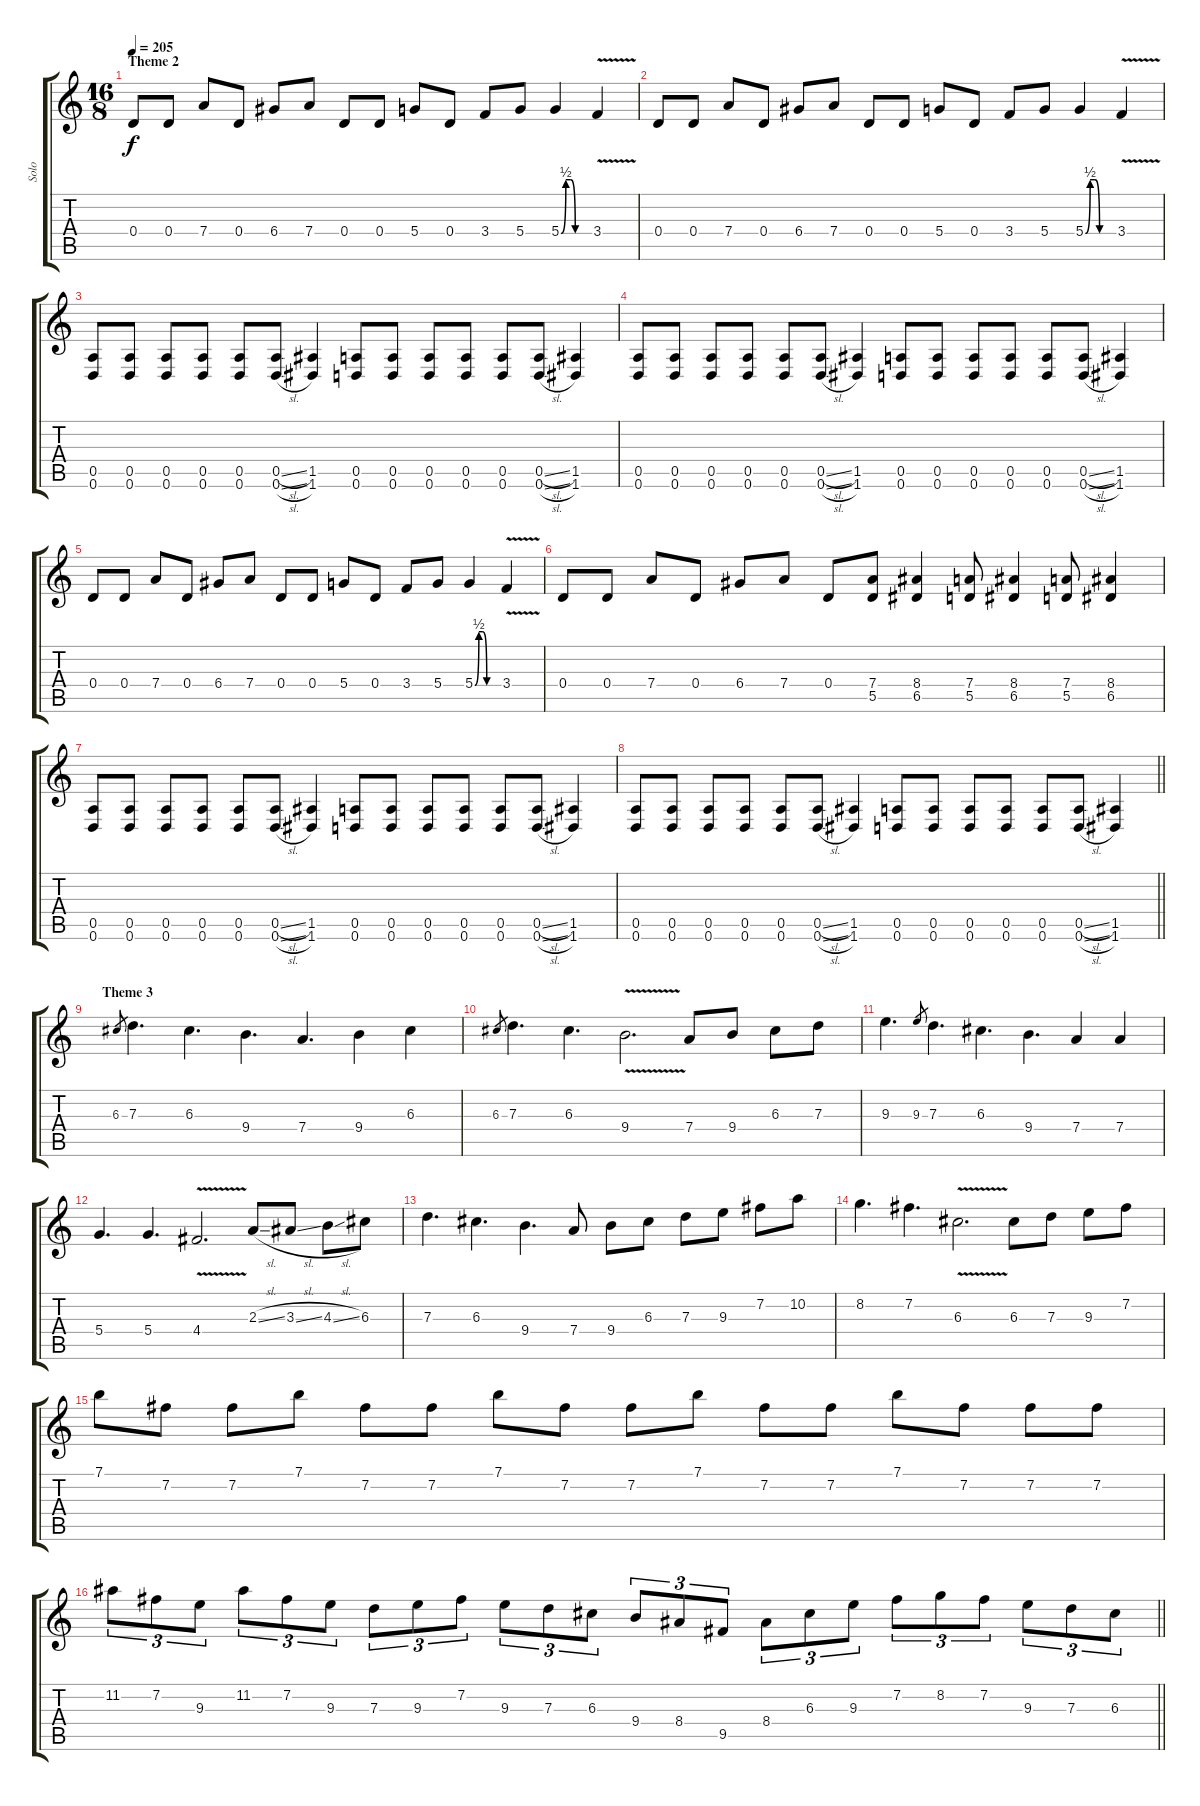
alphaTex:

\track ("Solo" "Solo") {instrument distortionguitar}
\staff {score tabs}
\tuning (E4 B3 G3 D3 A2 D2) {hide}
\ts (16 8)
\section ("" "Theme 2")
\tempo 205
\clef g2
\ks c
0.4.8{dy f} 0.4.8 7.4.8 0.4.8 6.4.8 7.4.8 0.4.8 0.4.8 5.4.8 0.4.8 3.4.8 5.4.8 5.4{be (custom 0 0 10 2 20 2 30 0 60 0)}.4 3.4{v}.4 |
0.4.8 0.4.8 7.4.8 0.4.8 6.4.8 7.4.8 0.4.8 0.4.8 5.4.8 0.4.8 3.4.8 5.4.8 5.4{be (custom 0 0 10 2 20 2 30 0 60 0)}.4 3.4{v}.4 |
(0.5 0.6).8 (0.5 0.6).8 (0.5 0.6).8 (0.5 0.6).8 (0.5 0.6).8 (0.5{sl} 0.6{sl}).8 (1.5 1.6).4 (0.5 0.6).8 (0.5 0.6).8 (0.5 0.6).8 (0.5 0.6).8 (0.5 0.6).8 (0.5{sl} 0.6{sl}).8 (1.5 1.6).4 |
(0.5 0.6).8 (0.5 0.6).8 (0.5 0.6).8 (0.5 0.6).8 (0.5 0.6).8 (0.5{sl} 0.6{sl}).8 (1.5 1.6).4 (0.5 0.6).8 (0.5 0.6).8 (0.5 0.6).8 (0.5 0.6).8 (0.5 0.6).8 (0.5{sl} 0.6{sl}).8 (1.5 1.6).4 |
0.4.8 0.4.8 7.4.8 0.4.8 6.4.8 7.4.8 0.4.8 0.4.8 5.4.8 0.4.8 3.4.8 5.4.8 5.4{be (custom 0 0 10 2 20 2 30 0 60 0)}.4 3.4{v}.4 |
0.4.8 0.4.8 7.4.8 0.4.8 6.4.8 7.4.8 0.4.8 (7.4 5.5).8 (8.4 6.5).4 (7.4 5.5).8 (8.4 6.5).4 (7.4 5.5).8 (8.4 6.5).4 |
(0.5 0.6).8 (0.5 0.6).8 (0.5 0.6).8 (0.5 0.6).8 (0.5 0.6).8 (0.5{sl} 0.6{sl}).8 (1.5 1.6).4 (0.5 0.6).8 (0.5 0.6).8 (0.5 0.6).8 (0.5 0.6).8 (0.5 0.6).8 (0.5{sl} 0.6{sl}).8 (1.5 1.6).4 |
\barLineRight lightlight
(0.5 0.6).8 (0.5 0.6).8 (0.5 0.6).8 (0.5 0.6).8 (0.5 0.6).8 (0.5{sl} 0.6{sl}).8 (1.5 1.6).4 (0.5 0.6).8 (0.5 0.6).8 (0.5 0.6).8 (0.5 0.6).8 (0.5 0.6).8 (0.5{sl} 0.6{sl}).8 (1.5 1.6).4 |
\section ("" "Theme 3")
6.3.8{gr} 7.3.4{d} 6.3.4{d} 9.4.4{d} 7.4.4{d} 9.4.4 6.3.4 |
6.3.8{gr} 7.3.4{d} 6.3.4{d} 9.4{v}.2{d} 7.4.8 9.4.8 6.3.8 7.3.8 |
9.3.4{d} 9.3.8{gr} 7.3.4{d} 6.3.4{d} 9.4.4{d} 7.4.4 7.4.4 |
5.4.4{d} 5.4.4{d} 4.4{v}.2{d} 2.3{sl}.8 3.3{sl}.8 4.3{sl}.8 6.3.8 |
7.3.4{d} 6.3.4{d} 9.4.4{d} 7.4.8 9.4.8 6.3.8 7.3.8 9.3.8 7.2.8 10.2.8 |
8.2.4{d} 7.2.4{d} 6.3{v}.2{d} 6.3.8 7.3.8 9.3.8 7.2.8 |
7.1.8 7.2.8 7.2.8 7.1.8 7.2.8 7.2.8 7.1.8 7.2.8 7.2.8 7.1.8 7.2.8 7.2.8 7.1.8 7.2.8 7.2.8 7.2.8 |
\barLineRight lightlight
11.2.8{tu (3 2)} 7.2.8{tu (3 2)} 9.3.8{tu (3 2)} 11.2.8{tu (3 2)} 7.2.8{tu (3 2)} 9.3.8{tu (3 2)} 7.3.8{tu (3 2)} 9.3.8{tu (3 2)} 7.2.8{tu (3 2)} 9.3.8{tu (3 2)} 7.3.8{tu (3 2)} 6.3.8{tu (3 2)} 9.4.8{tu (3 2)} 8.4.8{tu (3 2)} 9.5.8{tu (3 2)} 8.4.8{tu (3 2)} 6.3.8{tu (3 2)} 9.3.8{tu (3 2)} 7.2.8{tu (3 2)} 8.2.8{tu (3 2)} 7.2.8{tu (3 2)} 9.3.8{tu (3 2)} 7.3.8{tu (3 2)} 6.3.8{tu (3 2)}
